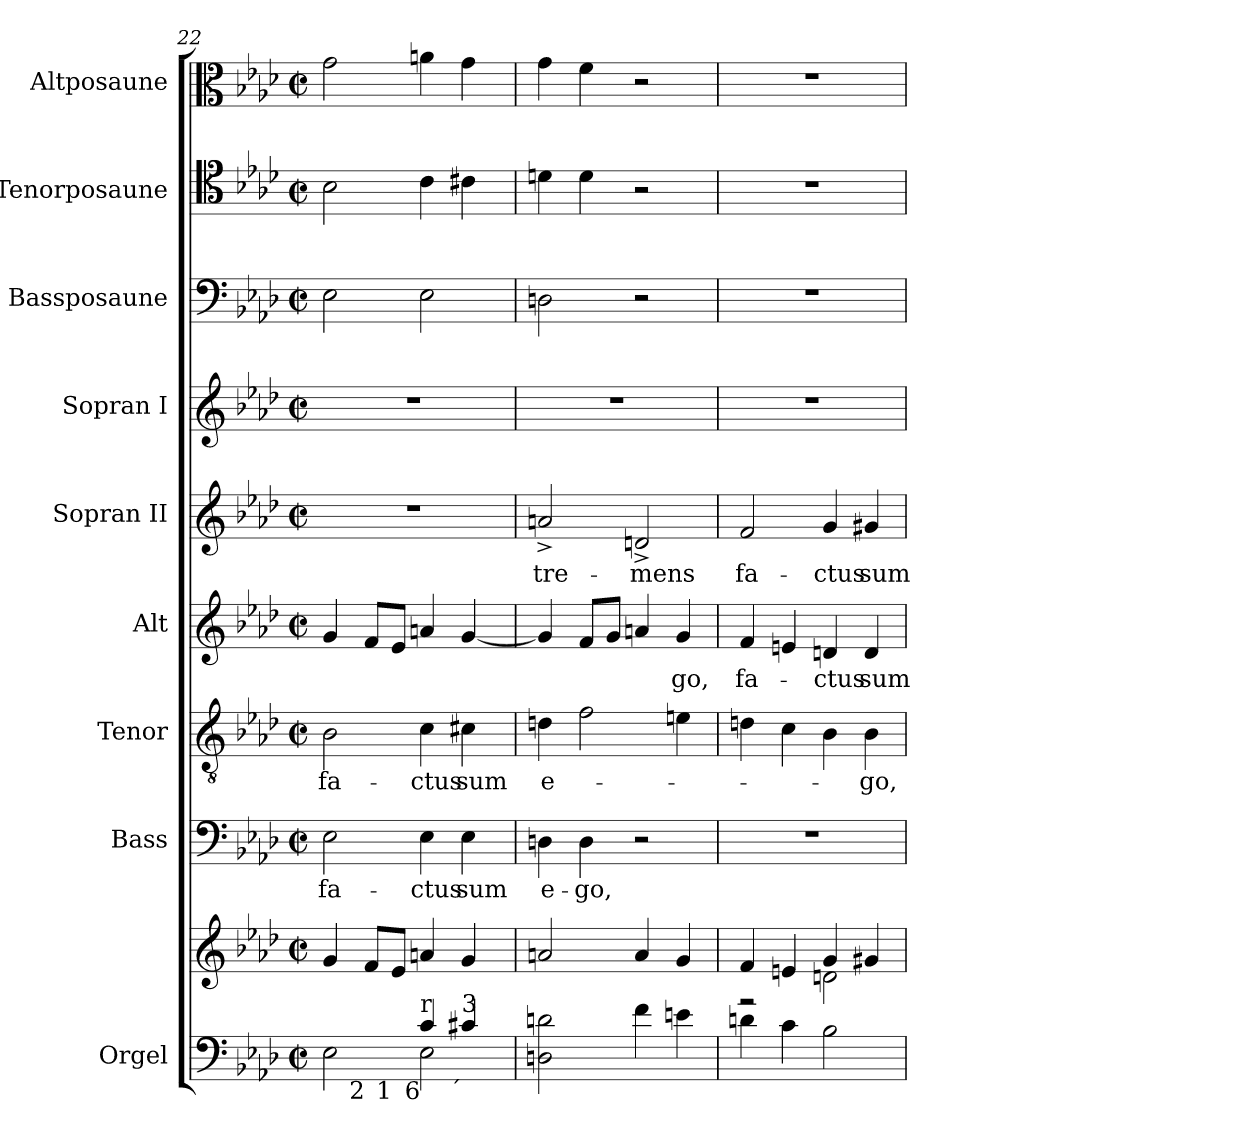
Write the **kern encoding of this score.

**kern	**kern	**kern	**text	**kern	**text	**kern	**text	**kern	**text	**kern	**kern	**kern	**kern
*part9	*part9	*part8	*part8	*part7	*part7	*part6	*part6	*part5	*part5	*part4	*part3	*part2	*part1
*staff10	*staff9	*staff8	*staff8	*staff7	*staff7	*staff6	*staff6	*staff5	*staff5	*staff4	*staff3	*staff2	*staff1
*I"Orgel	*	*I"Bass	*	*I"Tenor	*	*I"Alt	*	*I"Sopran II	*	*I"Sopran I	*I"Bassposaune	*I"Tenorposaune	*I"Altposaune
*I'Org.	*	*I'B.	*	*I'T.	*	*I'A.	*	*I'S.	*	*I'S.	*I'B. Pos.	*I'Pos.	*I'Pos.
!!LO:PB:g=z
*clefF4	*clefG2	*clefF4	*	*clefGv2	*	*clefG2	*	*clefG2	*	*clefG2	*clefF4	*clefC4	*clefC3
*	*	*	*	*ITrd7c12	*	*	*	*	*	*	*	*	*
*k[b-e-a-d-]	*k[b-e-a-d-]	*k[b-e-a-d-]	*	*k[b-e-a-d-]	*	*k[b-e-a-d-]	*	*k[b-e-a-d-]	*	*k[b-e-a-d-]	*k[b-e-a-d-]	*k[b-e-a-d-]	*k[b-e-a-d-]
*f:	*f:	*f:	*	*f:	*	*f:	*	*f:	*	*f:	*f:	*f:	*f:
*M2/2	*M2/2	*M2/2	*	*M2/2	*	*M2/2	*	*M2/2	*	*M2/2	*M2/2	*M2/2	*M2/2
*met(c|)	*met(c|)	*met(c|)	*	*met(c|)	*	*met(c|)	*	*met(c|)	*	*met(c|)	*met(c|)	*met(c|)	*met(c|)
=22	=22	=22	=22	=22	=22	=22	=22	=22	=22	=22	=22	=22	=22
*^	*	*	*	*	*	*	*	*	*	*	*	*	*
!	!	!	!	!LO:LY:b:color=#000000	!	!	!	!	!	!	!	!	!	!
!LO:TX:b:rj:t=3	!	!	!	!	!	!	!	!	!	!	!	!	!	!
!	!	!	!	!	!	!LO:LY:b:color=#000000	!	!	!	!	!	!	!	!
*^	*^	*	*	*	*	*	*	*	*	*	*	*	*	*
2E-i\	2ryy	4ryy	4.ryy	4gi/	2E-i\	fa-	2BB-i\	fa-	4gi/	.	1r	.	1r	2E-i\	2B-i\	2gi\
!	!	!LO:TX:b:rj:t=2	!	!	!	!	!	!	!	!	!	!	!	!	!	!
.	.	2.ryy	.	8fi/L	.	.	.	.	8fi/L	.	.	.	.	.	.	.
!	!	!	!LO:TX:b:rj:t=1	!	!	!	!	!	!	!	!	!	!	!	!	!
.	.	.	2ryy	8e-i/J	.	.	.	.	8e-i/J	.	.	.	.	.	.	.
!	!	!	!	!	!	!LO:LY:b:color=#000000	!	!	!	!	!	!	!	!	!	!
!LO:TX:b:rj:t=6	!	!	!	!	!	!	!	!	!	!	!	!	!	!	!	!
!LO:TX:t=r	!	!	!	!	!	!	!	!	!	!	!	!	!	!	!	!
!	!	!	!	!	!	!	!	!LO:LY:b:color=#000000	!	!	!	!	!	!	!	!
4ci/	2E-i\	.	.	4ani/	4E-i\	-ctus	4Ci\	-ctus	4ani/	.	.	.	.	2E-i\	4ci\	4ani\
!	!	!	!	!	!	!LO:LY:b:color=#000000	!	!	!	!	!	!	!	!	!	!
!LO:TX:b:rj:t=´	!	!	!	!	!	!	!	!	!	!	!	!	!	!	!	!
!LO:TX:t=3	!	!	!	!	!	!	!	!	!	!	!	!	!	!	!	!
!	!	!	!	!	!	!	!	!LO:LY:b:color=#000000	!	!	!	!	!	!	!	!
4c#Xi/	.	.	.	4gi/	4E-i\	sum	4C#Xi\	sum	[4gi/	.	.	.	.	.	4c#Xi\	4gi\
.	.	.	8ryy	.	.	.	.	.	.	.	.	.	.	.	.	.
*v	*v	*v	*v	*	*	*	*	*	*	*	*	*	*	*	*	*
=23	=23	=23	=23	=23	=23	=23	=23	=23	=23	=23	=23	=23	=23
*^	*	*	*	*	*	*	*	*	*	*	*	*	*
*	*^	*	*	*	*	*	*	*	*	*	*	*	*	*
*	*	*^	*	*	*	*	*	*	*	*	*	*	*	*	*
!	!	!	!	!	!	!LO:LY:b:color=#000000	!	!	!	!	!	!	!	!	!	!
*v	*v	*v	*v	*	*	*	*	*	*	*	*	*	*	*	*	*
*^	*	*	*	*	*	*	*	*	*	*	*	*	*
*	*^	*	*	*	*	*	*	*	*	*	*	*	*	*
*	*	*^	*	*	*	*	*	*	*	*	*	*	*	*	*
!	!	!	!	!	!	!	!	!LO:LY:b:color=#000000	!	!	!	!	!	!	!	!
*v	*v	*v	*v	*	*	*	*	*	*	*	*	*	*	*	*	*
*^	*	*	*	*	*	*	*	*	*	*	*	*	*
*	*^	*	*	*	*	*	*	*	*	*	*	*	*	*
*	*	*^	*	*	*	*	*	*	*	*	*	*	*	*	*
!LO:TX:b:rj:t=t	!	!	!	!	!	!	!	!	!	!	!	!	!	!	!	!
!	!	!	!	!	!	!	!	!	!	!	!	!LO:LY:b:color=#000000	!	!	!	!
*v	*v	*v	*v	*	*	*	*	*	*	*	*	*	*	*	*	*
2Dni\ 2dni	2ani/	4Dni\	e-	4Dni\	e-	4gi/]	.	2an^i/	tre-	1r	2Dni\	4dni\	4gi\
!	!	!	!LO:LY:b:color=#000000	!	!	!	!	!	!	!	!	!	!
.	.	4Di\	-go,	2Fi\	.	8fi/L	.	.	.	.	.	4di\	4fi\
.	.	.	.	.	.	8gi/J	.	.	.	.	.	.	.
!	!	!	!	!	!	!	!	!	!LO:LY:b:color=#000000	!	!	!	!
4fi\	4ai/	2r	.	.	.	4ani/	.	2dn^i/	-mens	.	2r	2r	2r
!	!	!	!	!	!	!	!LO:LY:b:color=#000000	!	!	!	!	!	!
4eni\	4gi/	.	.	4Eni\	.	4gi/	-go,	.	.	.	.	.	.
=24	=24	=24	=24	=24	=24	=24	=24	=24	=24	=24	=24	=24	=24
*	*^	*	*	*	*	*	*	*	*	*	*	*	*
!	!	!	!	!	!	!	!	!LO:LY:b:color=#000000	!	!	!	!	!	!
!	!	!	!	!	!	!	!	!	!	!LO:LY:b:color=#000000	!	!	!	!
4dni\	4fi/	2r	1r	.	4Dni\	.	4fi/	fa-	2fi/	fa-	1r	1r	1r	1r
4ci\	4eni/	.	.	.	4Ci\	.	4eni/	.	.	.	.	.	.	.
!	!	!	!	!	!	!	!	!LO:LY:b:color=#000000	!	!	!	!	!	!
!	!	!	!	!	!	!	!	!	!	!LO:LY:b:color=#000000	!	!	!	!
2B-i\	4gi/	2dni\	.	.	4BB-i\	.	4dni/	-ctus	4gi/	-ctus	.	.	.	.
!	!	!	!	!	!	!LO:LY:b:color=#000000	!	!	!	!	!	!	!	!
!	!	!	!	!	!	!	!	!LO:LY:b:color=#000000	!	!	!	!	!	!
!	!	!	!	!	!	!	!	!	!	!LO:LY:b:color=#000000	!	!	!	!
.	4g#Xi/	.	.	.	4BB-i\	-go,	4di/	sum	4g#Xi/	sum	.	.	.	.
*	*v	*v	*	*	*	*	*	*	*	*	*	*	*	*
=	=	=	=	=	=	=	=	=	=	=	=	=	=
*-	*-	*-	*-	*-	*-	*-	*-	*-	*-	*-	*-	*-	*-
